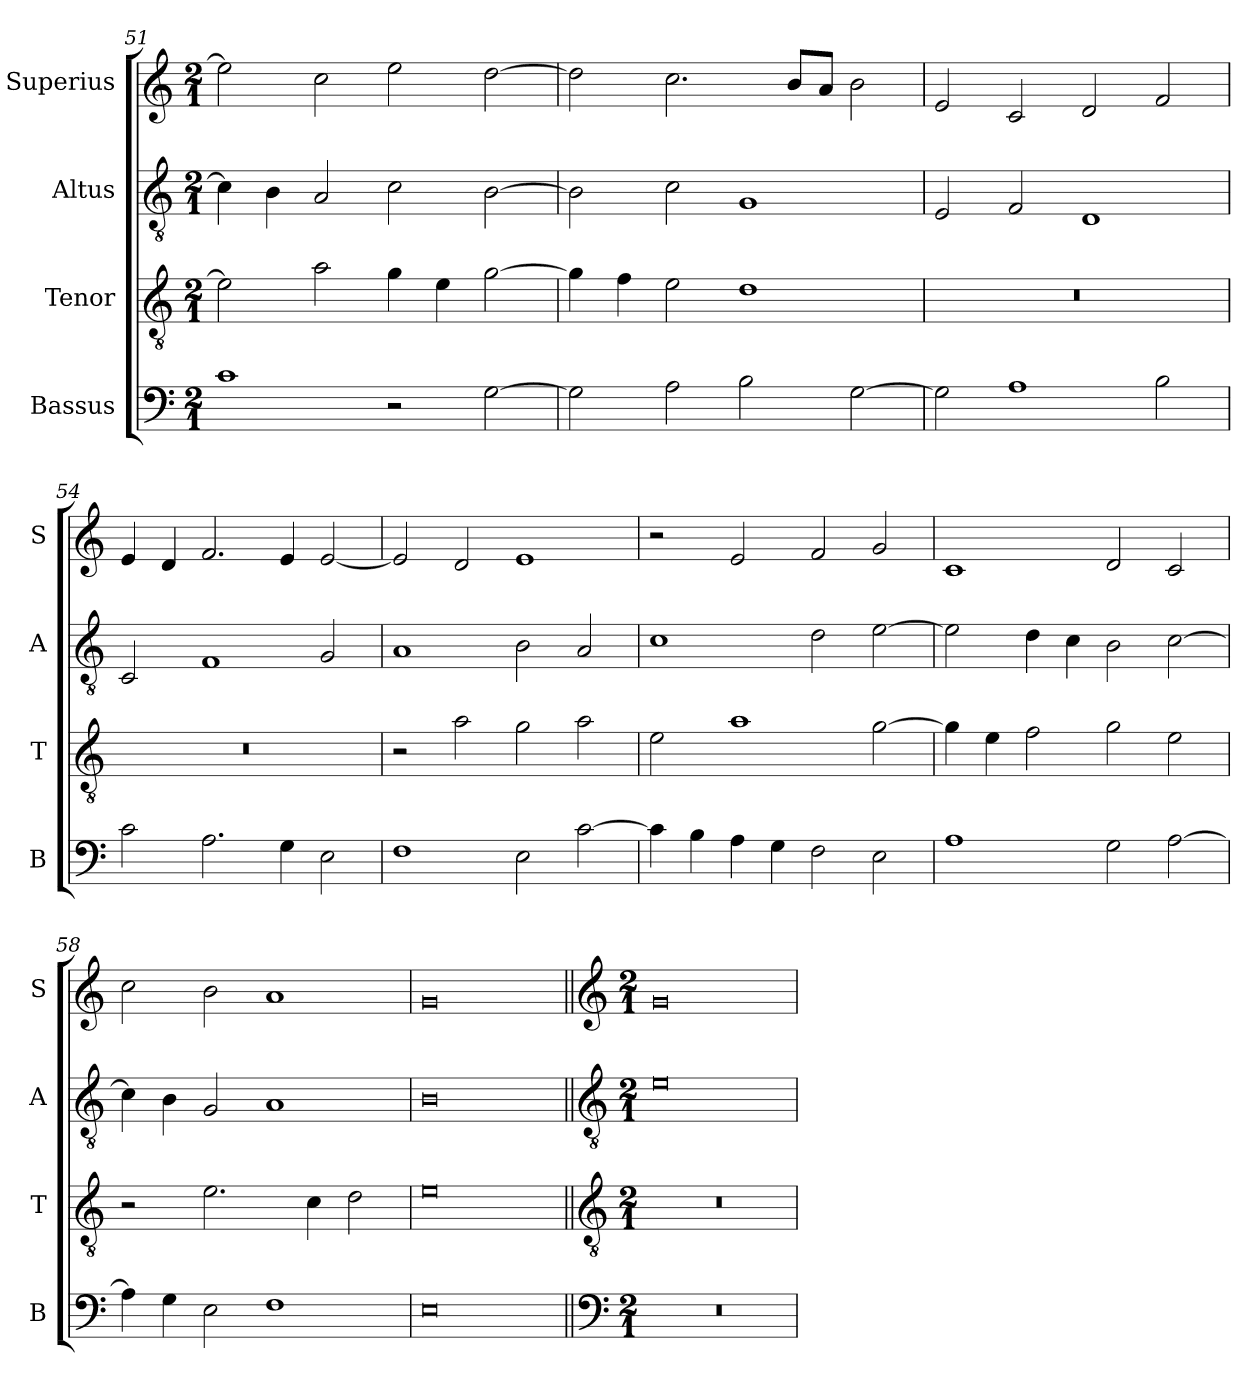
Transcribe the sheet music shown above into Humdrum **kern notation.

**kern	**kern	**kern	**kern
*part4	*part3	*part2	*part1
*staff4	*staff3	*staff2	*staff1
*I"Bassus	*I"Tenor	*I"Altus	*I"Superius
*I'B	*I'T	*I'A	*I'S
*clefF4	*clefGv2	*clefGv2	*clefG2
*k[]	*k[]	*k[]	*k[]
*M2/1	*M2/1	*M2/1	*M2/1
=51	=51	=51	=51
1c	2e\]	4c\]	2ee\]
.	.	4B\	.
.	2a\	2A/	2cc\
2r	4g\	2c\	2ee\
.	4e\	.	.
[2G\	[2g\	[2B\	[2dd\
=52	=52	=52	=52
2G\]	4g\]	2B\]	2dd\]
.	4f\	.	.
2A\	2e\	2c\	2.cc\
2B\	1d	1G	.
.	.	.	8b/L
.	.	.	8a/J
[2G\	.	.	2b\
=53	=53	=53	=53
2G\]	0r	2E/	2e/
1A	.	2F/	2c/
.	.	1D	2d/
2B\	.	.	2f/
=54	=54	=54	=54
2c\	0r	2C/	4e/
.	.	.	4d/
2.A\	.	1F	2.f/
4G\	.	.	4e/
2E\	.	2G/	[2e/
=55	=55	=55	=55
1F	2r	1A	2e/]
.	2a\	.	2d/
2E\	2g\	2B\	1e
[2c\	2a\	2A/	.
=56	=56	=56	=56
4c\]	2e\	1c	2r
4B\	.	.	.
4A\	1a	.	2e/
4G\	.	.	.
2F\	.	2d\	2f/
2E\	[2g\	[2e\	2g/
=57	=57	=57	=57
1A	4g\]	2e\]	1c
.	4e\	.	.
.	2f\	4d\	.
.	.	4c\	.
2G\	2g\	2B\	2d/
[2A\	2e\	[2c\	2c/
=58	=58	=58	=58
4A\]	2r	4c\]	2cc\
4G\	.	4B\	.
2E\	2.e\	2G/	2b\
1F	.	1A	1a
.	4c\	.	.
.	2d\	.	.
=59	=59	=59	=59
0E	0e	0B	0g
!!LO:LB:g=z
=60||	=60||	=60||	=60||
*clefF4	*clefGv2	*clefGv2	*clefG2
*k[]	*k[]	*k[]	*k[]
*M2/1	*M2/1	*M2/1	*M2/1
0r	0r	0e	0g
=	=	=	=
*-	*-	*-	*-
